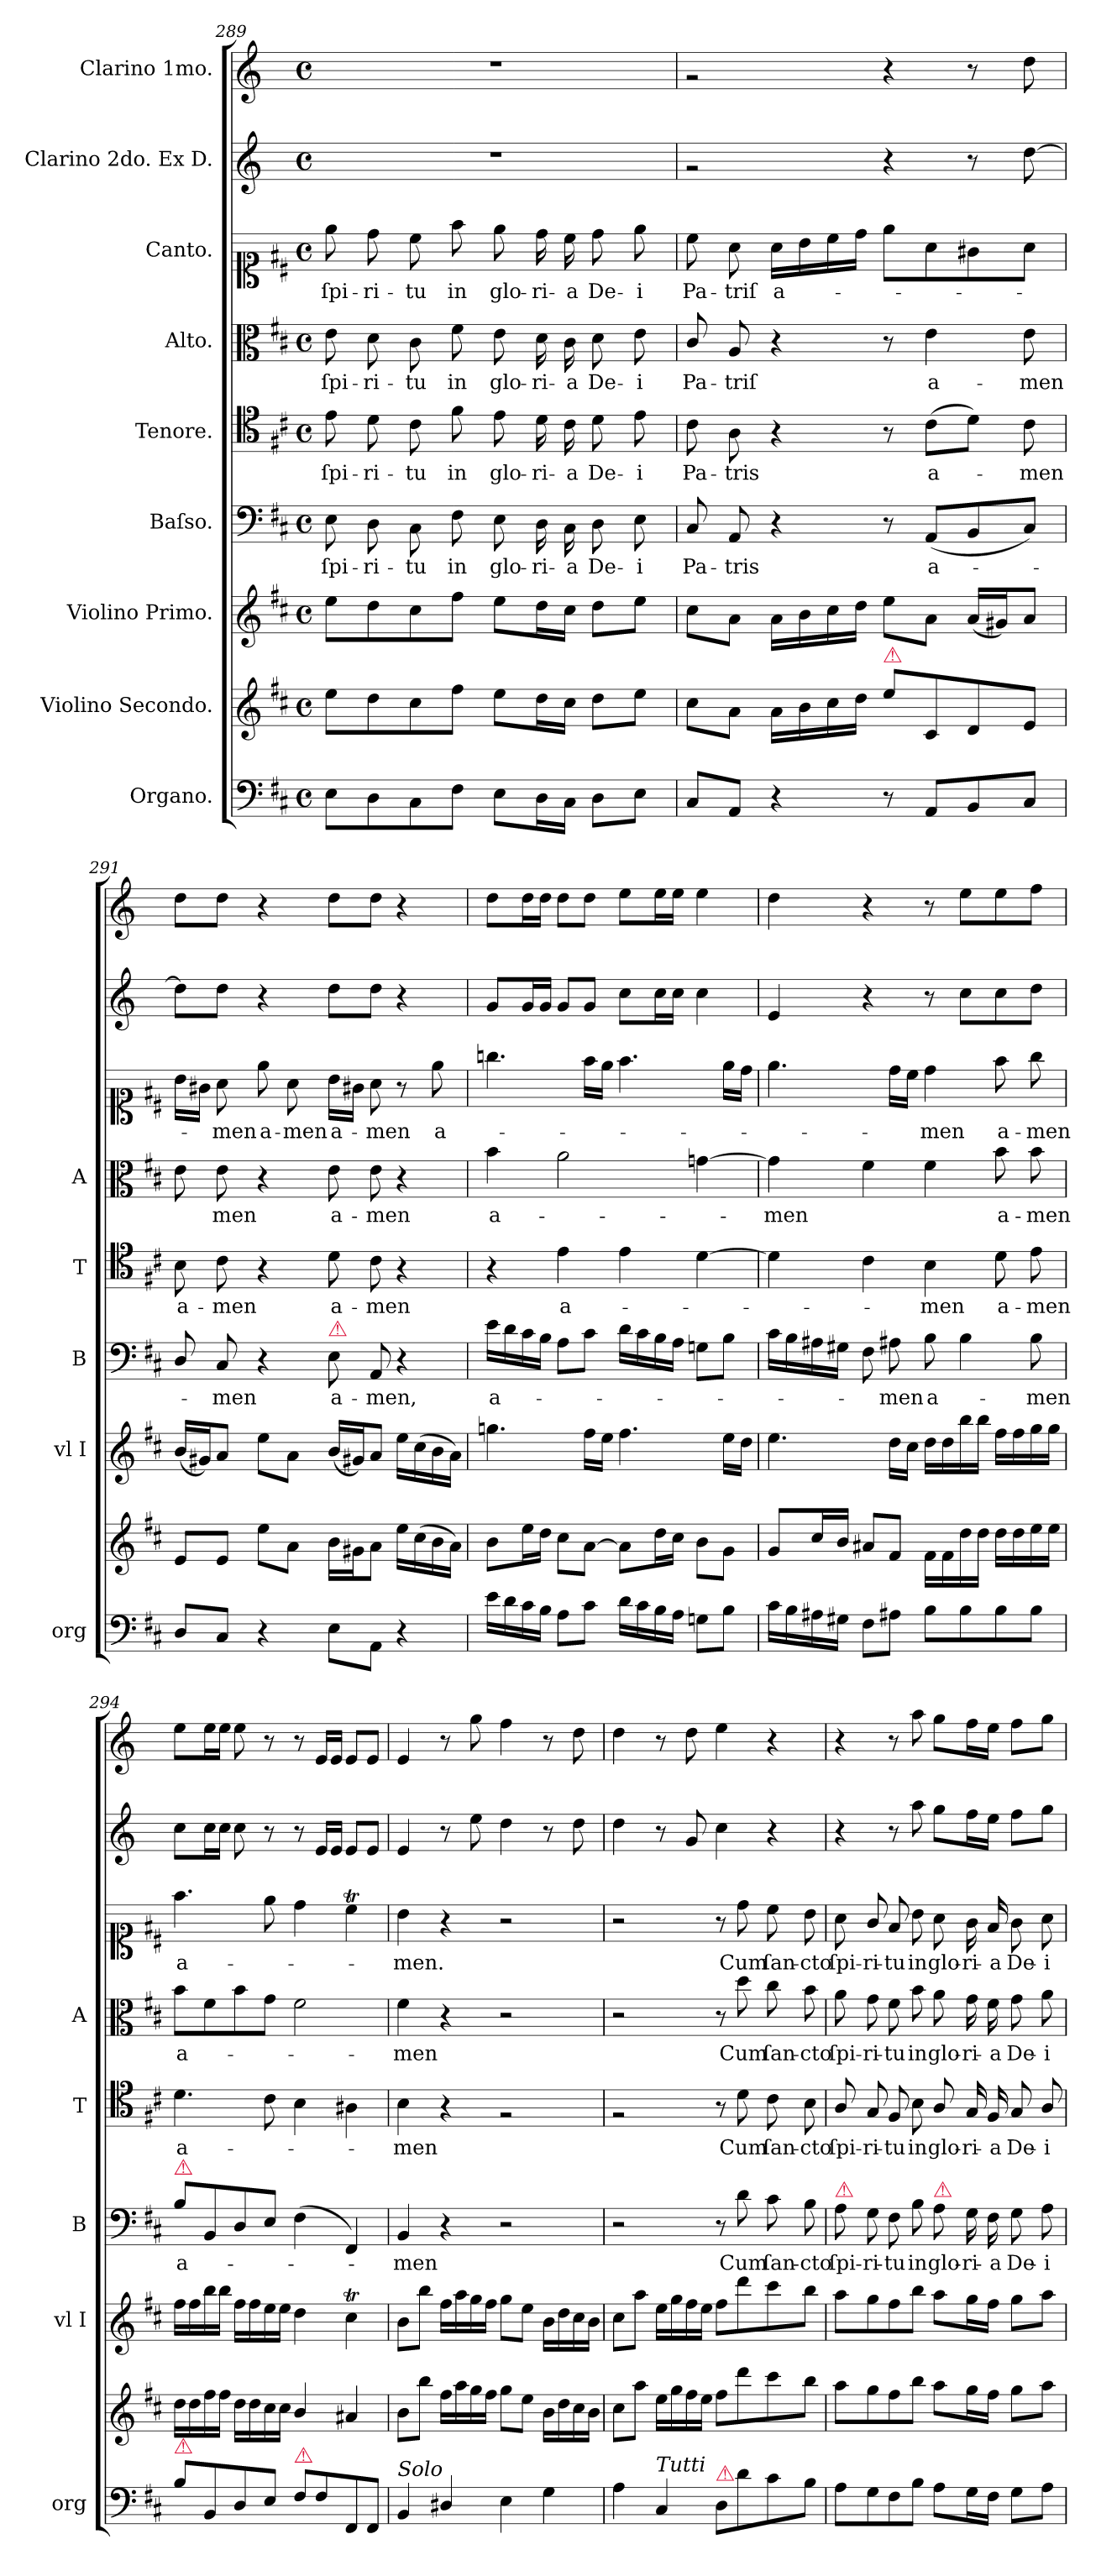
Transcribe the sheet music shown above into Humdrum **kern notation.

**kern	**kern	**kern	**kern	**text	**kern	**text	**kern	**text	**kern	**text	**kern	**kern
*part9	*part8	*part7	*part6	*part6	*part5	*part5	*part4	*part4	*part3	*part3	*part2	*part1
*staff9	*staff8	*staff7	*staff6	*staff6	*staff5	*staff5	*staff4	*staff4	*staff3	*staff3	*staff2	*staff1
*I"Organo.	*I"Violino Secondo.	*I"Violino Primo.	*I"Baſso.	*	*I"Tenore.	*	*I"Alto.	*	*I"Canto.	*	*I"Clarino 2do. Ex D.	*I"Clarino 1mo.
*I'org	*	*I'vl I	*I'B	*	*I'T	*	*I'A	*	*	*	*	*
*clefF4	*clefG2	*clefG2	*clefF4	*	*clefC4	*	*clefC3	*	*clefC1	*	*clefG2	*clefG2
*	*	*	*	*	*	*	*	*	*	*	*ITrd-1c-2	*ITrd-1c-2
*k[f#c#]	*k[f#c#]	*k[f#c#]	*k[f#c#]	*	*k[f#c#]	*	*k[f#c#]	*	*k[f#c#]	*	*k[f#c#]	*k[f#c#]
*M4/4	*M4/4	*M4/4	*M4/4	*	*M4/4	*	*M4/4	*	*M4/4	*	*M4/4	*M4/4
*met(c)	*met(c)	*met(c)	*met(c)	*	*met(c)	*	*met(c)	*	*met(c)	*	*met(c)	*met(c)
=289	=289	=289	=289	=289	=289	=289	=289	=289	=289	=289	=289	=289
8E\L	8ee\L	8ee\L	8E\	ſpi-	8e\	ſpi-	8e\	ſpi-	8ee\	ſpi-	1r	1r
8D\	8dd\	8dd\	8D\	-ri-	8d\	-ri-	8d\	-ri-	8dd\	-ri-	.	.
8C#\	8cc#\	8cc#\	8C#\	-tu	8c#\	-tu	8c#\	-tu	8cc#\	-tu	.	.
8F#\J	8ff#\J	8ff#\J	8F#\	in	8f#\	in	8f#\	in	8ff#\	in	.	.
8E\L	8ee\L	8ee\L	8E\	glo-	8e\	glo-	8e\	glo-	8ee\	glo-	.	.
16D\L	16dd\L	16dd\L	16D\	-ri-	16d\	-ri-	16d\	-ri-	16dd\	-ri-	.	.
16C#\JJ	16cc#\JJ	16cc#\JJ	16C#\	-a	16c#\	-a	16c#\	-a	16cc#\	-a	.	.
8D\L	8dd\L	8dd\L	8D\	De-	8d\	De-	8d\	De-	8dd\	De-	.	.
8E\J	8ee\J	8ee\J	8E\	-i	8e\	-i	8e\	-i	8ee\	-i	.	.
=290	=290	=290	=290	=290	=290	=290	=290	=290	=290	=290	=290	=290
8C#/L	8cc#\L	8cc#\L	8C#/	Pa-	8c#\	Pa-	8c#/	Pa-	8cc#\	Pa-	2rg	2rg
8AA/J	8a\J	8a\J	8AA/	-tris	8A\	-tris	8A/	-triſ	8a\	-triſ	.	.
4r	16a\LL	16a\LL	4r	.	4r	.	4r	.	16a\LL	a-	.	.
.	16b\	16b\	.	.	.	.	.	.	16b\	.	.	.
.	16cc#\	16cc#\	.	.	.	.	.	.	16cc#\	.	.	.
.	16dd\JJ	16dd\JJ	.	.	.	.	.	.	16dd\JJ	.	.	.
!	!LO:TX:a:color=crimson:t=⚠	!	!	!	!	!	!	!	!	!	!	!
8r	8ee\L	8ee\L	8r	.	8r	.	8r	.	8ee\L	.	4r	4r
8AA/L	8c#/	8a\J	(<8AA/L	a-	(>8c#\L	a-	4e\	a-	8a\	.	.	.
8BB/	8d/	(<16a/LL	8BB/	.	8d\J)	.	.	.	8g#X\	.	8r	8r
.	.	16g#X/J)	.	.	.	.	.	.	.	.	.	.
8C#/J	8e/J	8a/J	8C#/J)	.	8c#\	-men	8e\	-men	8a\J	.	[8ee\	8ee\
=291	=291	=291	=291	=291	=291	=291	=291	=291	=291	=291	=291	=291
8D/L	8e/L	(<16b/LL	8D/	.	8B\	a-	8e\	.	16b\LL	.	8ee\L]	8ee\L
.	.	16g#X/J)	.	.	.	.	.	.	16g#X\JJ	.	.	.
8C#/J	8e/J	8a/J	8C#/	-men	8c#\	-men	8e\	men	8a\	-men	8ee\J	8ee\J
4r	8ee\L	8ee\L	4r	.	4r	.	4r	.	8ee\	a-	4r	4r
.	8a\J	8a\J	.	.	.	.	.	.	8a\	-men	.	.
!	!	!	!LO:TX:a:color=crimson:t=⚠	!	!	!	!	!	!	!	!	!
8E\L	16b\LL	(<16b/LL	8E\	a-	8d\	a-	8e\	a-	16b\LL	a-	8ee\L	8ee\L
.	16g#X\J	16g#X/J)	.	.	.	.	.	.	16g#X\JJ	.	.	.
8AA\J	8a\J	8a/J	8AA/	-men,	8c#\	-men	8e\	-men	8a\	-men	8ee\J	8ee\J
4r	16ee\LL	16ee\LL	4r	.	4r	.	4r	.	8r	.	4r	4r
.	(>16cc#\	(>16cc#\	.	.	.	.	.	.	.	.	.	.
.	16b\	16b\	.	.	.	.	.	.	8ee\	a-	.	.
.	16a\JJ)	16a\JJ)	.	.	.	.	.	.	.	.	.	.
=292	=292	=292	=292	=292	=292	=292	=292	=292	=292	=292	=292	=292
16e\LL	8b\L	4.ggn\	16e\LL	a-	4r	.	4b\	a-	4.ggn\	.	8a/L	8ee\L
16d\	.	.	16d\	.	.	.	.	.	.	.	.	.
16c#\	16ee\L	.	16c#\	.	.	.	.	.	.	.	16a/L	16ee\L
16B\JJ	16dd\JJ	.	16B\JJ	.	.	.	.	.	.	.	16a/JJ	16ee\JJ
8A\L	8cc#\L	.	8A\L	.	4e\	a-	2a\	.	.	.	8a/L	8ee\L
8c#\J	[8a\J	16ff#\LL	8c#\J	.	.	.	.	.	16ff#\LL	.	8a/J	8ee\J
.	.	16ee\JJ	.	.	.	.	.	.	16ee\JJ	.	.	.
16d\LL	8a\L]	4.ff#\	16d\LL	.	4e\	.	.	.	4.ff#\	.	8dd\L	8ff#\L
16c#\	.	.	16c#\	.	.	.	.	.	.	.	.	.
16B\	16dd\L	.	16B\	.	.	.	.	.	.	.	16dd\L	16ff#\L
16A\JJ	16cc#\JJ	.	16A\JJ	.	.	.	.	.	.	.	16dd\JJ	16ff#\JJ
8Gn\L	8b\L	.	8Gn\L	.	[4d\	.	[4gn\	.	.	.	4dd\	4ff#\
8B\J	8g\J	16ee\LL	8B\J	.	.	.	.	.	16ee\LL	.	.	.
.	.	16dd\JJ	.	.	.	.	.	.	16dd\JJ	.	.	.
=293	=293	=293	=293	=293	=293	=293	=293	=293	=293	=293	=293	=293
16c#\LL	8g/L	4.ee\	16c#\LL	.	4d\]	.	4g\]	-men	4.ee\	.	4f#/	4ee\
16B\	.	.	16B\	.	.	.	.	.	.	.	.	.
16A#X\	16cc#/L	.	16A#X\	.	.	.	.	.	.	.	.	.
16G#X\JJ	16b/JJ	.	16G#X\JJ	.	.	.	.	.	.	.	.	.
8F#\L	8a#X/L	.	8F#\	.	4c#\	.	4f#\	.	.	.	4r	4r
8A#X\J	8f#/J	16dd\LL	8A#X\	-men	.	.	.	.	16dd\LL	.	.	.
.	.	16cc#\JJ	.	.	.	.	.	.	16cc#\JJ	.	.	.
8B\L	16f#\LL	16dd\LL	8B\	a-	4B\	-men	4f#\	.	4dd\	-men	8r	8r
.	16f#\	16dd\	.	.	.	.	.	.	.	.	.	.
8B\	16dd\	16bb\	4B\	.	.	.	.	.	.	.	8dd\L	8ff#\L
.	16dd\JJ	16bb\JJ	.	.	.	.	.	.	.	.	.	.
8B\	16dd\LL	16ff#\LL	.	.	8d\	a-	8b\	a-	8ff#\	a-	8dd\	8ff#\
.	16dd\	16ff#\	.	.	.	.	.	.	.	.	.	.
8B\J	16ee\	16gg\	8B\	-men	8e\	-men	8b\	-men	8gg\	-men	8ee\J	8gg\J
.	16ee\JJ	16gg\JJ	.	.	.	.	.	.	.	.	.	.
=294	=294	=294	=294	=294	=294	=294	=294	=294	=294	=294	=294	=294
!	!	!	!LO:TX:a:color=crimson:t=⚠	!	!	!	!	!	!	!	!	!
!LO:TX:a:color=crimson:t=⚠	!	!	!	!	!	!	!	!	!	!	!	!
8B\L	16dd\LL	16ff#\LL	8B\L	a-	4.d\	a-	8b\L	a-	4.ff#\	a-	8dd\L	8ff#\L
.	16dd\	16ff#\	.	.	.	.	.	.	.	.	.	.
8BB/	16ff#\	16bb\	8BB/	.	.	.	8f#\	.	.	.	16dd\L	16ff#\L
.	16ff#\JJ	16bb\JJ	.	.	.	.	.	.	.	.	16dd\JJ	16ff#\JJ
8D/	16dd\LL	16ff#\LL	8D/	.	.	.	8b\	.	.	.	8dd\	8ff#\
.	16dd\	16ff#\	.	.	.	.	.	.	.	.	.	.
8E/J	16cc#\	16ee\	8E/J	.	8c#\	.	8g\J	.	8ee\	.	8r	8r
.	16cc#\JJ	16ee\JJ	.	.	.	.	.	.	.	.	.	.
!LO:TX:a:color=crimson:t=⚠	!	!	!	!	!	!	!	!	!	!	!	!
8F#\L	4b/	4dd\	(>4F#\	.	4B\	.	2f#\	.	4dd\	.	8r	8r
8F#\	.	.	.	.	.	.	.	.	.	.	16f#/LL	16f#/LL
.	.	.	.	.	.	.	.	.	.	.	16f#/JJ	16f#/JJ
8FF#/	4a#X/	4cc#t\	4FF#/)	.	4A#X\	.	.	.	4cc#t\	.	8f#/L	8f#/L
8FF#/J	.	.	.	.	.	.	.	.	.	.	8f#/J	8f#/J
=295	=295	=295	=295	=295	=295	=295	=295	=295	=295	=295	=295	=295
!LO:TX:a:i:t=Solo	!	!	!	!	!	!	!	!	!	!	!	!
4BB/	8b\L	8b\L	4BB/	-men	4B\	-men	4f#\	-men	4b\	-men.	4f#/	4f#/
.	8bb\J	8bb\J	.	.	.	.	.	.	.	.	.	.
4D#X/	16ff#\LL	16ff#\LL	4r	.	4r	.	4r	.	4r	.	8r	8r
.	16aa\	16aa\	.	.	.	.	.	.	.	.	.	.
.	16gg\	16gg\	.	.	.	.	.	.	.	.	8ff#\	8aa\
.	16ff#\JJ	16ff#\JJ	.	.	.	.	.	.	.	.	.	.
4E\	8gg\L	8gg\L	2r	.	2rF	.	2r	.	2r	.	4ee\	4gg\
.	8ee\J	8ee\J	.	.	.	.	.	.	.	.	.	.
4G\	16b\LL	16b\LL	.	.	.	.	.	.	.	.	8r	8r
.	16dd\	16dd\	.	.	.	.	.	.	.	.	.	.
.	16cc#\	16cc#\	.	.	.	.	.	.	.	.	8ee\	8ee\
.	16b\JJ	16b\JJ	.	.	.	.	.	.	.	.	.	.
=296	=296	=296	=296	=296	=296	=296	=296	=296	=296	=296	=296	=296
4A\	8cc#\L	8cc#\L	2r	.	2rF	.	2r	.	2r	.	4ee\	4ee\
.	8aa\J	8aa\J	.	.	.	.	.	.	.	.	.	.
!LO:TX:a:i:t=Tutti	!	!	!	!	!	!	!	!	!	!	!	!
4C#/	16ee\LL	16ee\LL	.	.	.	.	.	.	.	.	8r	8r
.	16gg\	16gg\	.	.	.	.	.	.	.	.	.	.
.	16ff#\	16ff#\	.	.	.	.	.	.	.	.	8a/	8ee\
.	16ee\JJ	16ee\JJ	.	.	.	.	.	.	.	.	.	.
!LO:TX:a:color=crimson:t=⚠	!	!	!	!	!	!	!	!	!	!	!	!
8D/L	8ff#\L	8ff#\L	8r	.	8r	.	8r	.	8r	.	4dd\	4ff#\
8d\	8ddd\	8ddd\	8d\	Cum	8d\	Cum	8dd\	Cum	8dd\	Cum	.	.
8c#\	8ccc#\	8ccc#\	8c#\	ſan-	8c#\	ſan-	8cc#\	ſan-	8cc#\	ſan-	4r	4r
8B\J	8bb\J	8bb\J	8B\	-cto	8B\	-cto	8b\	-cto	8b\	-cto	.	.
=297	=297	=297	=297	=297	=297	=297	=297	=297	=297	=297	=297	=297
!	!	!	!LO:TX:a:color=crimson:t=⚠	!	!	!	!	!	!	!	!	!
8A\L	8aa\L	8aa\L	8A\	ſpi-	8A/	ſpi-	8a\	ſpi-	8a\	ſpi-	4r	4r
8G\	8gg\	8gg\	8G\	-ri-	8G/	-ri-	8g\	-ri-	8g/	-ri-	.	.
8F#\	8ff#\	8ff#\	8F#\	-tu	8F#/	-tu	8f#\	-tu	8f#/	-tu	8r	8r
8B\J	8bb\J	8bb\J	8B\	in	8B\	in	8b\	in	8b\	in	8bb\	8bb\
!	!	!	!LO:TX:a:color=crimson:t=⚠	!	!	!	!	!	!	!	!	!
8A\L	8aa\L	8aa\L	8A\	glo-	8A/	glo-	8a\	glo-	8a\	glo-	8aa\L	8aa\L
16G\L	16gg\L	16gg\L	16G\	-ri-	16G/	-ri-	16g\	-ri-	16g\	-ri-	16gg\L	16gg\L
16F#\JJ	16ff#\JJ	16ff#\JJ	16F#\	-a	16F#/	-a	16f#\	-a	16f#/	-a	16ff#\JJ	16ff#\JJ
8G\L	8gg\L	8gg\L	8G\	De-	8G/	De-	8g\	De-	8g\	De-	8gg\L	8gg\L
8A\J	8aa\J	8aa\J	8A\	-i	8A/	-i	8a\	-i	8a\	-i	8aa\J	8aa\J
=	=	=	=	=	=	=	=	=	=	=	=	=
*-	*-	*-	*-	*-	*-	*-	*-	*-	*-	*-	*-	*-
